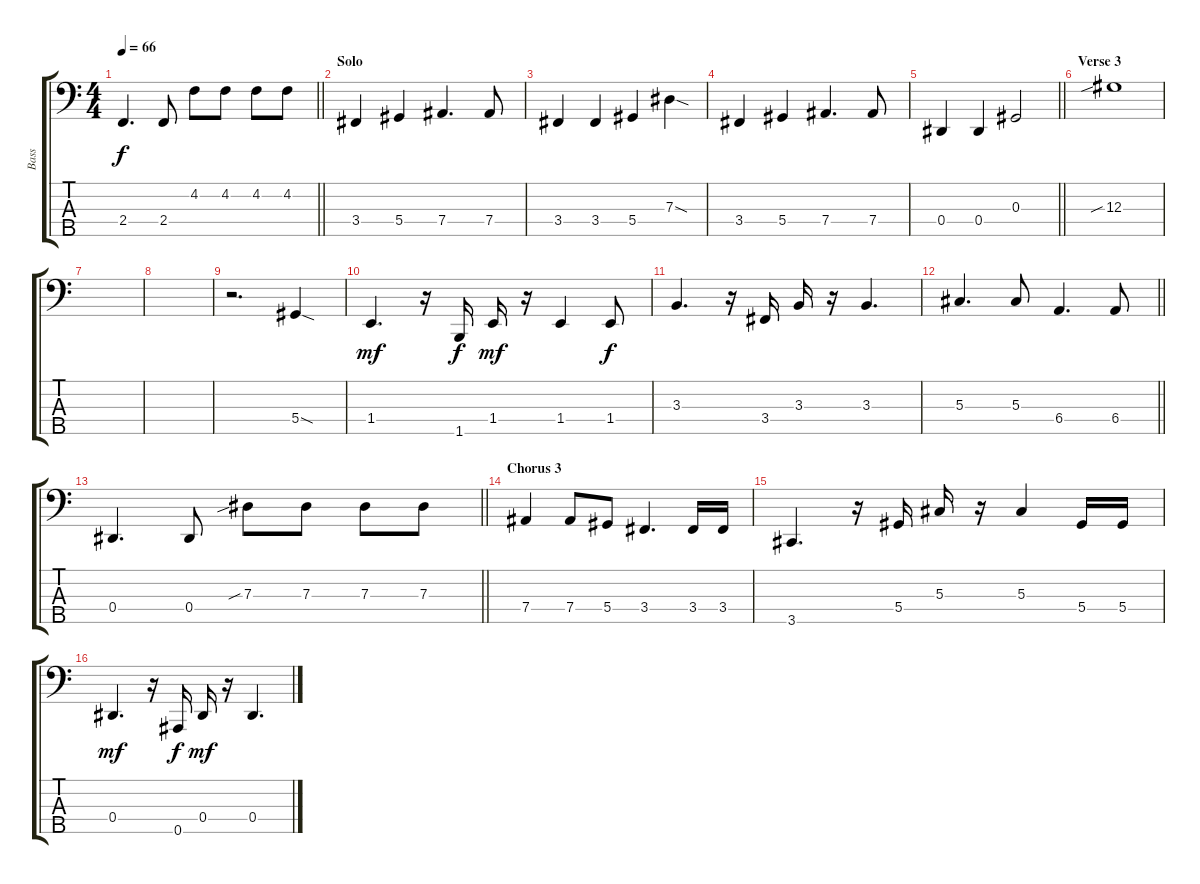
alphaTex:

\track ("Bass" "Bass") {instrument electricbassfinger}
\staff {score tabs}
\tuning (Gb2 Db2 Ab1 Eb1 Bb0) {hide}
\ts (4 4)
\tempo 66
\clef f4
\barLineRight lightlight
\ks c
2.4.4{d dy f} 2.4.8 4.2.8 4.2.8 4.2.8 4.2.8 |
\section ("" "Solo")
3.4.4 5.4.4 7.4.4{d} 7.4.8 |
3.4.4 3.4.4 5.4.4 7.3{sod}.4 |
3.4.4 5.4.4 7.4.4{d} 7.4.8 |
\barLineRight lightlight
0.4.4 0.4.4 0.3.2 |
\section ("" "Verse 3")
12.3{sib}.1 |
|
|
r.2{d} 5.4{sod}.4 |
1.4.4{d dy mf} r.16 1.5.16{dy f} 1.4.16{dy mf} r.16 1.4.4 1.4.8{dy f} |
3.3.4{d} r.16 3.4.16 3.3.16 r.16 3.3.4{d} |
\barLineRight lightlight
5.3.4{d} 5.3.8 6.4.4{d} 6.4.8 |
\barLineRight lightlight
0.4.4{d} 0.4.8 7.3{sib}.8 7.3.8 7.3.8 7.3.8 |
\section ("" "Chorus 3")
7.4.4 7.4.8 5.4.8 3.4.4{d} 3.4.16 3.4.16 |
3.5.4{d} r.16 5.4.16 5.3.16 r.16 5.3.4 5.4.16 5.4.16 |
0.4.4{d dy mf} r.16 0.5.16{dy f} 0.4.16{dy mf} r.16 0.4.4{d}
